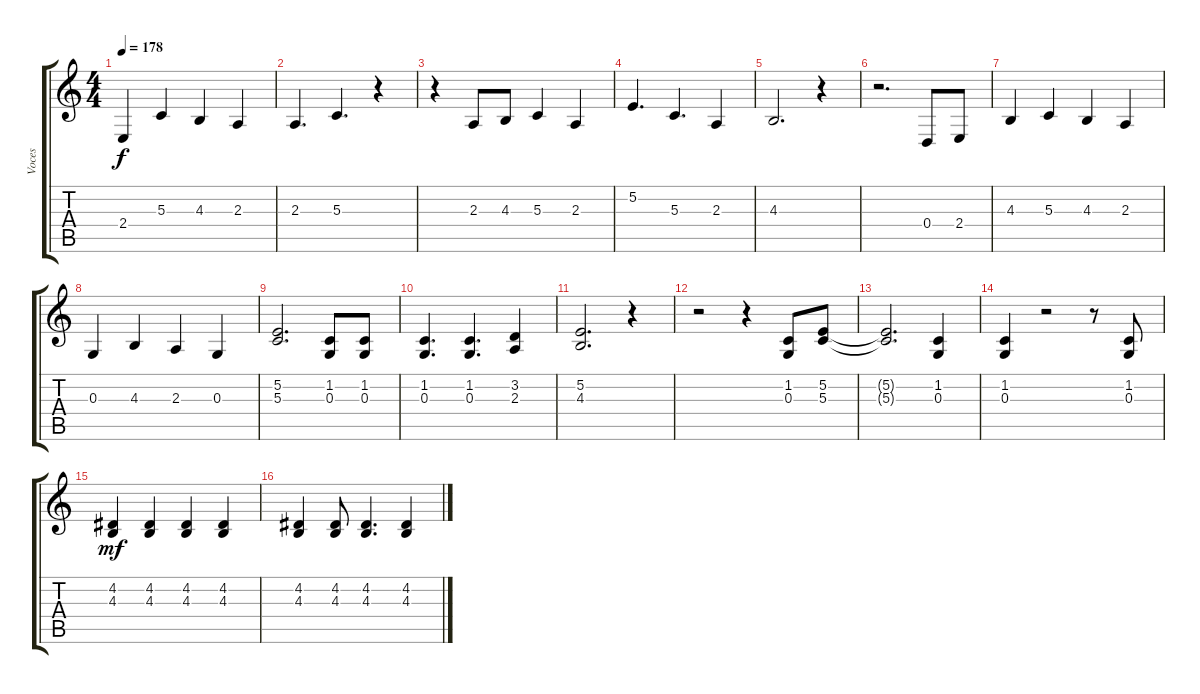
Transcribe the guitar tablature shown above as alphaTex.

\track ("Voces" "Voces") {instrument sopranosax}
\staff {score tabs}
\tuning (E4 B3 G3 D3 A2 E2) {hide}
\ts (4 4)
\tempo 178
\clef g2
\ks c
2.4.4{dy f} 5.3.4 4.3.4 2.3.4 |
2.3.4{d} 5.3.4{d} r.4 |
r.4 2.3.8 4.3.8 5.3.4 2.3.4 |
5.2.4{d} 5.3.4{d} 2.3.4 |
4.3.2{d} r.4 |
r.2{d} 0.4.8 2.4.8 |
4.3.4 5.3.4 4.3.4 2.3.4 |
0.3.4 4.3.4 2.3.4 0.3.4 |
(5.2 5.3).2{d} (1.2 0.3).8 (1.2 0.3).8 |
(1.2 0.3).4{d} (1.2 0.3).4{d} (3.2 2.3).4 |
(5.2 4.3).2{d} r.4 |
r.2 r.4 (1.2 0.3).8 (5.2 5.3).8 |
(5.2{t} 5.3{t}).2{d} (1.2 0.3).4 |
(1.2 0.3).4 r.2 r.8 (1.2 0.3).8 |
(4.2 4.3).4{dy mf} (4.2 4.3).4 (4.2 4.3).4 (4.2 4.3).4 |
(4.2 4.3).4 (4.2 4.3).8 (4.2 4.3).4{d} (4.2 4.3).4
